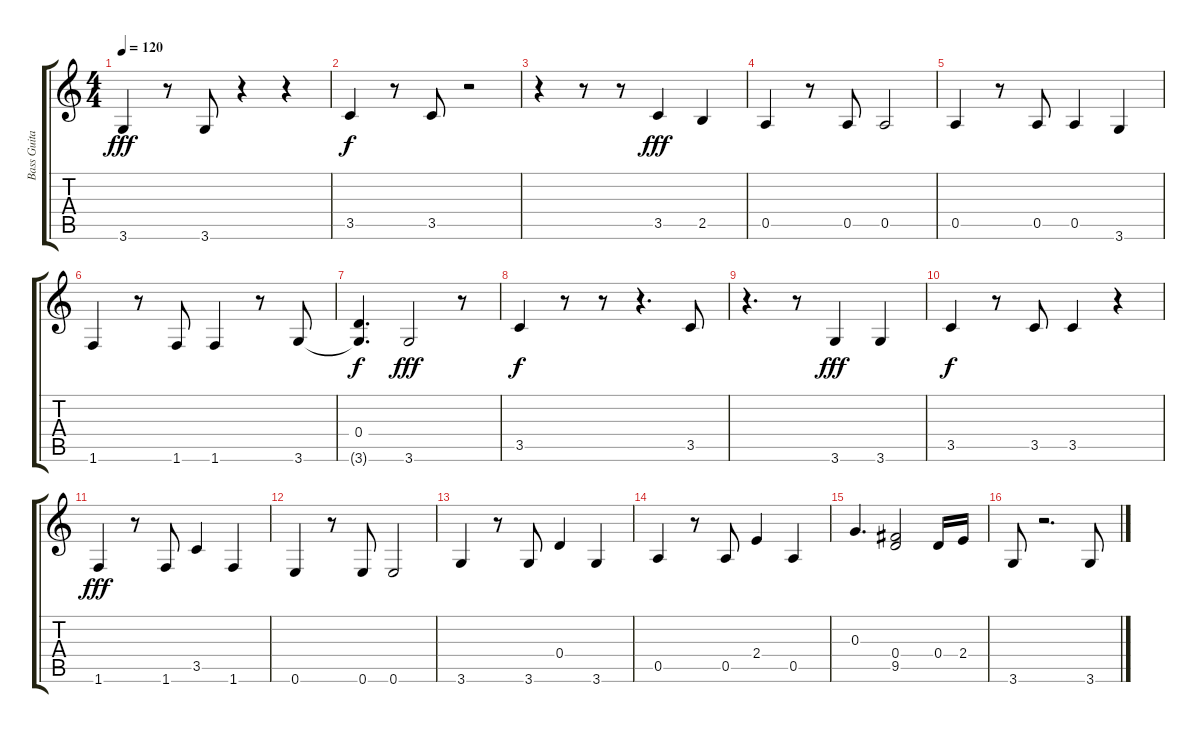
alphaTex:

\track ("Bass Guitar" "Bass Guita") {instrument fretlessbass}
\staff {score tabs}
\tuning (E4 B3 G3 D3 A2 E2) {hide}
\ts (4 4)
\tempo 120
\clef g2
\ks c
3.6.4{dy fff} r.8 3.6.8 r.4 r.4 |
3.5.4{dy f} r.8 3.5.8 r.2 |
r.4 r.8 r.8 3.5.4{dy fff} 2.5.4 |
0.5.4 r.8 0.5.8 0.5.2 |
0.5.4 r.8 0.5.8 0.5.4 3.6.4 |
1.6.4 r.8 1.6.8 1.6.4 r.8 3.6.8 |
(0.4 3.6{t}).4{d dy f} 3.6.2{dy fff} r.8 |
3.5.4{dy f} r.8 r.8 r.4{d} 3.5.8 |
r.4{d} r.8 3.6.4{dy fff} 3.6.4 |
3.5.4{dy f} r.8 3.5.8 3.5.4 r.4 |
1.6.4{dy fff} r.8 1.6.8 3.5.4 1.6.4 |
0.6.4 r.8 0.6.8 0.6.2 |
3.6.4 r.8 3.6.8 0.4.4 3.6.4 |
0.5.4 r.8 0.5.8 2.4.4 0.5.4 |
0.3.4{d} (0.4 9.5).2 0.4.16 2.4.16 |
3.6.8 r.2{d} 3.6.8
